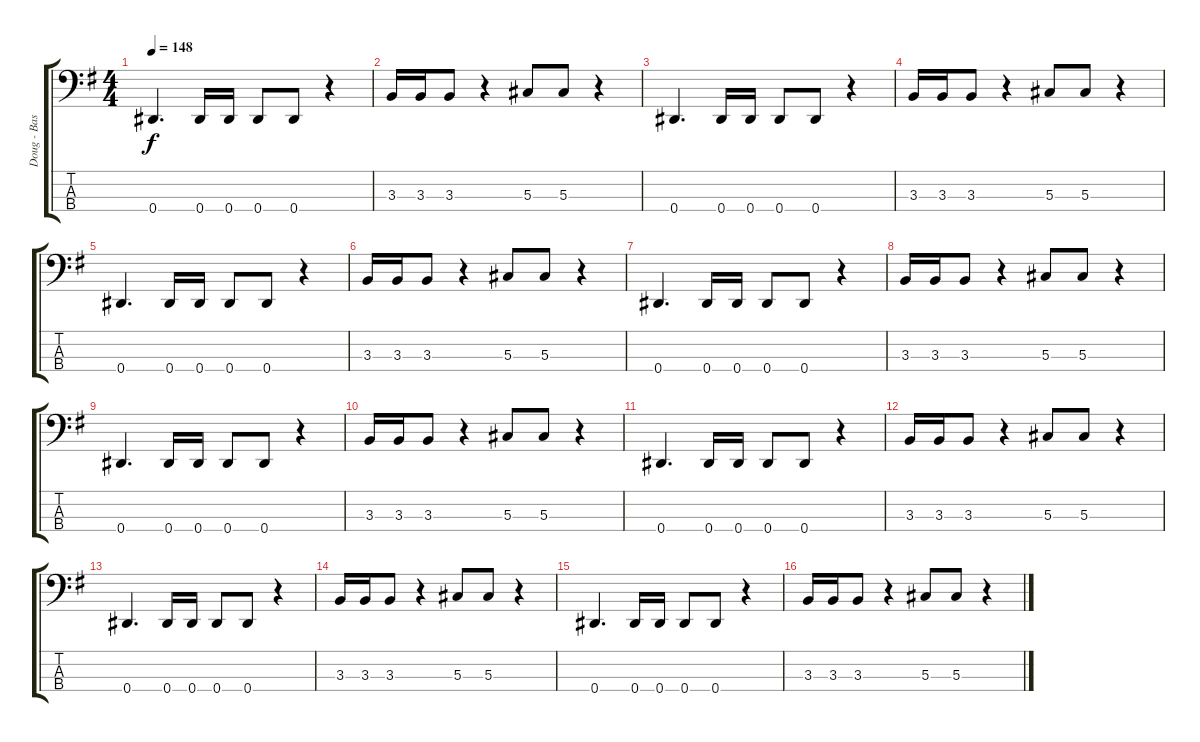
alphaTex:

\track ("Doug - Bass Guitar" "Doug - Bas") {instrument electricbassfinger}
\staff {score tabs}
\tuning (Gb2 Db2 Ab1 Eb1) {hide}
\ts (4 4)
\tempo 148
\clef f4
\ks g
0.4.4{d dy f} 0.4.16 0.4.16 0.4.8 0.4.8 r.4 |
3.3.16 3.3.16 3.3.8 r.4 5.3.8 5.3.8 r.4 |
0.4.4{d} 0.4.16 0.4.16 0.4.8 0.4.8 r.4 |
3.3.16 3.3.16 3.3.8 r.4 5.3.8 5.3.8 r.4 |
0.4.4{d} 0.4.16 0.4.16 0.4.8 0.4.8 r.4 |
3.3.16 3.3.16 3.3.8 r.4 5.3.8 5.3.8 r.4 |
0.4.4{d} 0.4.16 0.4.16 0.4.8 0.4.8 r.4 |
3.3.16 3.3.16 3.3.8 r.4 5.3.8 5.3.8 r.4 |
0.4.4{d} 0.4.16 0.4.16 0.4.8 0.4.8 r.4 |
3.3.16 3.3.16 3.3.8 r.4 5.3.8 5.3.8 r.4 |
0.4.4{d} 0.4.16 0.4.16 0.4.8 0.4.8 r.4 |
3.3.16 3.3.16 3.3.8 r.4 5.3.8 5.3.8 r.4 |
0.4.4{d} 0.4.16 0.4.16 0.4.8 0.4.8 r.4 |
3.3.16 3.3.16 3.3.8 r.4 5.3.8 5.3.8 r.4 |
0.4.4{d} 0.4.16 0.4.16 0.4.8 0.4.8 r.4 |
3.3.16 3.3.16 3.3.8 r.4 5.3.8 5.3.8 r.4
